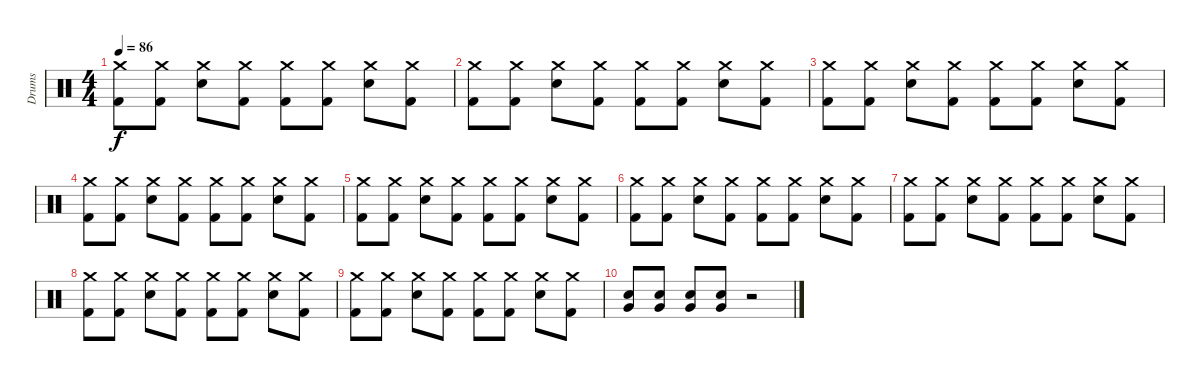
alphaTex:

\track ("Drums" "Drums") {instrument percussion}
\staff {score}
\articulation defaults
\ts (4 4)
\tempo 86
\clef neutral
\ks c
("Crash medium (hit)" "Kick (hit) 2").8{dy f} ("Crash medium (hit)" "Kick (hit) 2").8 ("Crash medium (hit)" "Electric Snare (hit)").8 ("Crash medium (hit)" "Kick (hit) 2").8 ("Crash medium (hit)" "Kick (hit) 2").8 ("Crash medium (hit)" "Kick (hit) 2").8 ("Crash medium (hit)" "Electric Snare (hit)").8 ("Crash medium (hit)" "Kick (hit) 2").8 |
("Crash medium (hit)" "Kick (hit) 2").8 ("Crash medium (hit)" "Kick (hit) 2").8 ("Crash medium (hit)" "Electric Snare (hit)").8 ("Crash medium (hit)" "Kick (hit) 2").8 ("Crash medium (hit)" "Kick (hit) 2").8 ("Crash medium (hit)" "Kick (hit) 2").8 ("Crash medium (hit)" "Electric Snare (hit)").8 ("Crash medium (hit)" "Kick (hit) 2").8 |
("Crash medium (hit)" "Kick (hit) 2").8 ("Crash medium (hit)" "Kick (hit) 2").8 ("Crash medium (hit)" "Electric Snare (hit)").8 ("Crash medium (hit)" "Kick (hit) 2").8 ("Crash medium (hit)" "Kick (hit) 2").8 ("Crash medium (hit)" "Kick (hit) 2").8 ("Crash medium (hit)" "Electric Snare (hit)").8 ("Crash medium (hit)" "Kick (hit) 2").8 |
("Crash medium (hit)" "Kick (hit) 2").8 ("Crash medium (hit)" "Kick (hit) 2").8 ("Crash medium (hit)" "Electric Snare (hit)").8 ("Crash medium (hit)" "Kick (hit) 2").8 ("Crash medium (hit)" "Kick (hit) 2").8 ("Crash medium (hit)" "Kick (hit) 2").8 ("Crash medium (hit)" "Electric Snare (hit)").8 ("Crash medium (hit)" "Kick (hit) 2").8 |
("Crash medium (hit)" "Kick (hit) 2").8 ("Crash medium (hit)" "Kick (hit) 2").8 ("Crash medium (hit)" "Electric Snare (hit)").8 ("Crash medium (hit)" "Kick (hit) 2").8 ("Crash medium (hit)" "Kick (hit) 2").8 ("Crash medium (hit)" "Kick (hit) 2").8 ("Crash medium (hit)" "Electric Snare (hit)").8 ("Crash medium (hit)" "Kick (hit) 2").8 |
("Crash medium (hit)" "Kick (hit) 2").8 ("Crash medium (hit)" "Kick (hit) 2").8 ("Crash medium (hit)" "Electric Snare (hit)").8 ("Crash medium (hit)" "Kick (hit) 2").8 ("Crash medium (hit)" "Kick (hit) 2").8 ("Crash medium (hit)" "Kick (hit) 2").8 ("Crash medium (hit)" "Electric Snare (hit)").8 ("Crash medium (hit)" "Kick (hit) 2").8 |
("Crash medium (hit)" "Kick (hit) 2").8 ("Crash medium (hit)" "Kick (hit) 2").8 ("Crash medium (hit)" "Electric Snare (hit)").8 ("Crash medium (hit)" "Kick (hit) 2").8 ("Crash medium (hit)" "Kick (hit) 2").8 ("Crash medium (hit)" "Kick (hit) 2").8 ("Crash medium (hit)" "Electric Snare (hit)").8 ("Crash medium (hit)" "Kick (hit) 2").8 |
("Crash medium (hit)" "Kick (hit) 2").8 ("Crash medium (hit)" "Kick (hit) 2").8 ("Crash medium (hit)" "Electric Snare (hit)").8 ("Crash medium (hit)" "Kick (hit) 2").8 ("Crash medium (hit)" "Kick (hit) 2").8 ("Crash medium (hit)" "Kick (hit) 2").8 ("Crash medium (hit)" "Electric Snare (hit)").8 ("Crash medium (hit)" "Kick (hit) 2").8 |
("Crash medium (hit)" "Kick (hit) 2").8 ("Crash medium (hit)" "Kick (hit) 2").8 ("Crash medium (hit)" "Electric Snare (hit)").8 ("Crash medium (hit)" "Kick (hit) 2").8 ("Crash medium (hit)" "Kick (hit) 2").8 ("Crash medium (hit)" "Kick (hit) 2").8 ("Crash medium (hit)" "Electric Snare (hit)").8 ("Crash medium (hit)" "Kick (hit) 2").8 |
("Very Low Tom (hit)" "Electric Snare (hit)").8 ("Very Low Tom (hit)" "Electric Snare (hit)").8 ("Very Low Tom (hit)" "Electric Snare (hit)").8 ("Very Low Tom (hit)" "Electric Snare (hit)").8 r.2
